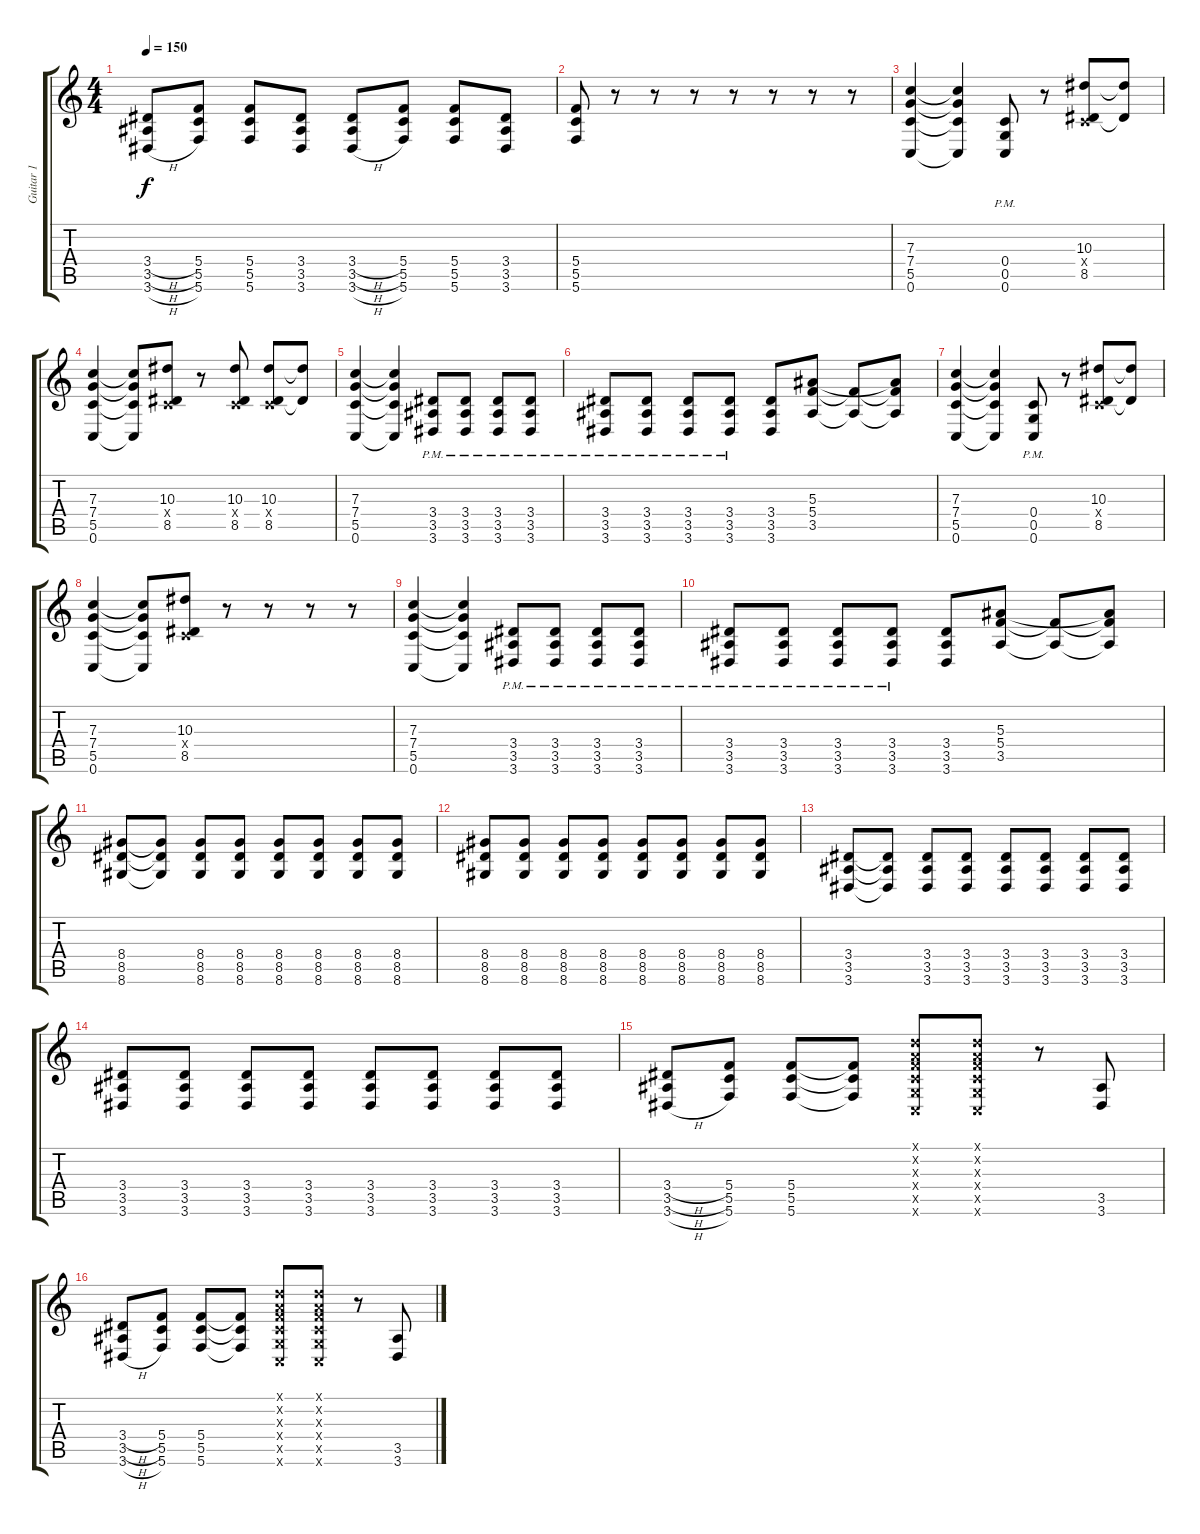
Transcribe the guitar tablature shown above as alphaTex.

\track ("Guitar 1" "Guitar 1") {instrument distortionguitar}
\staff {score tabs}
\tuning (D4 A3 F3 C3 G2 C2) {hide}
\ts (4 4)
\tempo 150
\clef g2
\ks c
(3.4{h} 3.5{h} 3.6{h}).8{dy f} (5.4 5.5 5.6).8 (5.4 5.5 5.6).8 (3.4 3.5 3.6).8 (3.4{h} 3.5{h} 3.6{h}).8 (5.4 5.5 5.6).8 (5.4 5.5 5.6).8 (3.4 3.5 3.6).8 |
(5.4 5.5 5.6).8 r.8 r.8 r.8 r.8 r.8 r.8 r.8 |
(7.3 7.4 5.5 0.6).4 (7.3{t} 7.4{t} 5.5{t} 0.6{t}).4 (0.4{pm} 0.5{pm} 0.6{pm}).8 r.8 (10.3 0.4{x} 8.5).8 (10.3{t} 8.5{t}).8 |
(7.3 7.4 5.5 0.6).4 (7.3{t} 7.4{t} 5.5{t} 0.6{t}).8 (10.3 0.4{x} 8.5).8 r.8 (10.3 0.4{x} 8.5).8 (10.3 0.4{x} 8.5).8 (10.3{t} 8.5{t}).8 |
(7.3 7.4 5.5 0.6).4 (7.3{t} 7.4{t} 5.5{t} 0.6{t}).4 (3.4{pm} 3.5{pm} 3.6{pm}).8 (3.4{pm} 3.5{pm} 3.6{pm}).8 (3.4{pm} 3.5{pm} 3.6{pm}).8 (3.4{pm} 3.5{pm} 3.6{pm}).8 |
(3.4{pm} 3.5{pm} 3.6{pm}).8 (3.4{pm} 3.5{pm} 3.6{pm}).8 (3.4{pm} 3.5{pm} 3.6{pm}).8 (3.4{pm} 3.5{pm} 3.6{pm}).8 (3.4 3.5 3.6).8 (5.3 5.4 3.5).8 (5.4{t} 3.5{t}).8 (5.3{t} 5.4{t} 3.5{t}).8 |
(7.3 7.4 5.5 0.6).4 (7.3{t} 7.4{t} 5.5{t} 0.6{t}).4 (0.4{pm} 0.5{pm} 0.6{pm}).8 r.8 (10.3 0.4{x} 8.5).8 (10.3{t} 8.5{t}).8 |
(7.3 7.4 5.5 0.6).4 (7.3{t} 7.4{t} 5.5{t} 0.6{t}).8 (10.3 0.4{x} 8.5).8 r.8 r.8 r.8 r.8 |
(7.3 7.4 5.5 0.6).4 (7.3{t} 7.4{t} 5.5{t} 0.6{t}).4 (3.4{pm} 3.5{pm} 3.6{pm}).8 (3.4{pm} 3.5{pm} 3.6{pm}).8 (3.4{pm} 3.5{pm} 3.6{pm}).8 (3.4{pm} 3.5{pm} 3.6{pm}).8 |
(3.4{pm} 3.5{pm} 3.6{pm}).8 (3.4{pm} 3.5{pm} 3.6{pm}).8 (3.4{pm} 3.5{pm} 3.6{pm}).8 (3.4{pm} 3.5{pm} 3.6{pm}).8 (3.4 3.5 3.6).8 (5.3 5.4 3.5).8 (5.4{t} 3.5{t}).8 (5.3{t} 5.4{t} 3.5{t}).8 |
(8.4 8.5 8.6).8 (8.4{t} 8.5{t} 8.6{t}).8 (8.4 8.5 8.6).8 (8.4 8.5 8.6).8 (8.4 8.5 8.6).8 (8.4 8.5 8.6).8 (8.4 8.5 8.6).8 (8.4 8.5 8.6).8 |
(8.4 8.5 8.6).8 (8.4 8.5 8.6).8 (8.4 8.5 8.6).8 (8.4 8.5 8.6).8 (8.4 8.5 8.6).8 (8.4 8.5 8.6).8 (8.4 8.5 8.6).8 (8.4 8.5 8.6).8 |
(3.4 3.5 3.6).8 (3.4{t} 3.5{t} 3.6{t}).8 (3.4 3.5 3.6).8 (3.4 3.5 3.6).8 (3.4 3.5 3.6).8 (3.4 3.5 3.6).8 (3.4 3.5 3.6).8 (3.4 3.5 3.6).8 |
(3.4 3.5 3.6).8 (3.4 3.5 3.6).8 (3.4 3.5 3.6).8 (3.4 3.5 3.6).8 (3.4 3.5 3.6).8 (3.4 3.5 3.6).8 (3.4 3.5 3.6).8 (3.4 3.5 3.6).8 |
(3.4{h} 3.5{h} 3.6{h}).8 (5.4 5.5 5.6).8 (5.4 5.5 5.6).8 (5.4{t} 5.5{t} 5.6{t}).8 (0.1{x} 0.2{x} 0.3{x} 0.4{x} 0.5{x} 0.6{x}).8 (0.1{x} 0.2{x} 0.3{x} 0.4{x} 0.5{x} 0.6{x}).8 r.8 (3.5 3.6).8 |
(3.4{h} 3.5{h} 3.6{h}).8 (5.4 5.5 5.6).8 (5.4 5.5 5.6).8 (5.4{t} 5.5{t} 5.6{t}).8 (0.1{x} 0.2{x} 0.3{x} 0.4{x} 0.5{x} 0.6{x}).8 (0.1{x} 0.2{x} 0.3{x} 0.4{x} 0.5{x} 0.6{x}).8 r.8 (3.5 3.6).8
